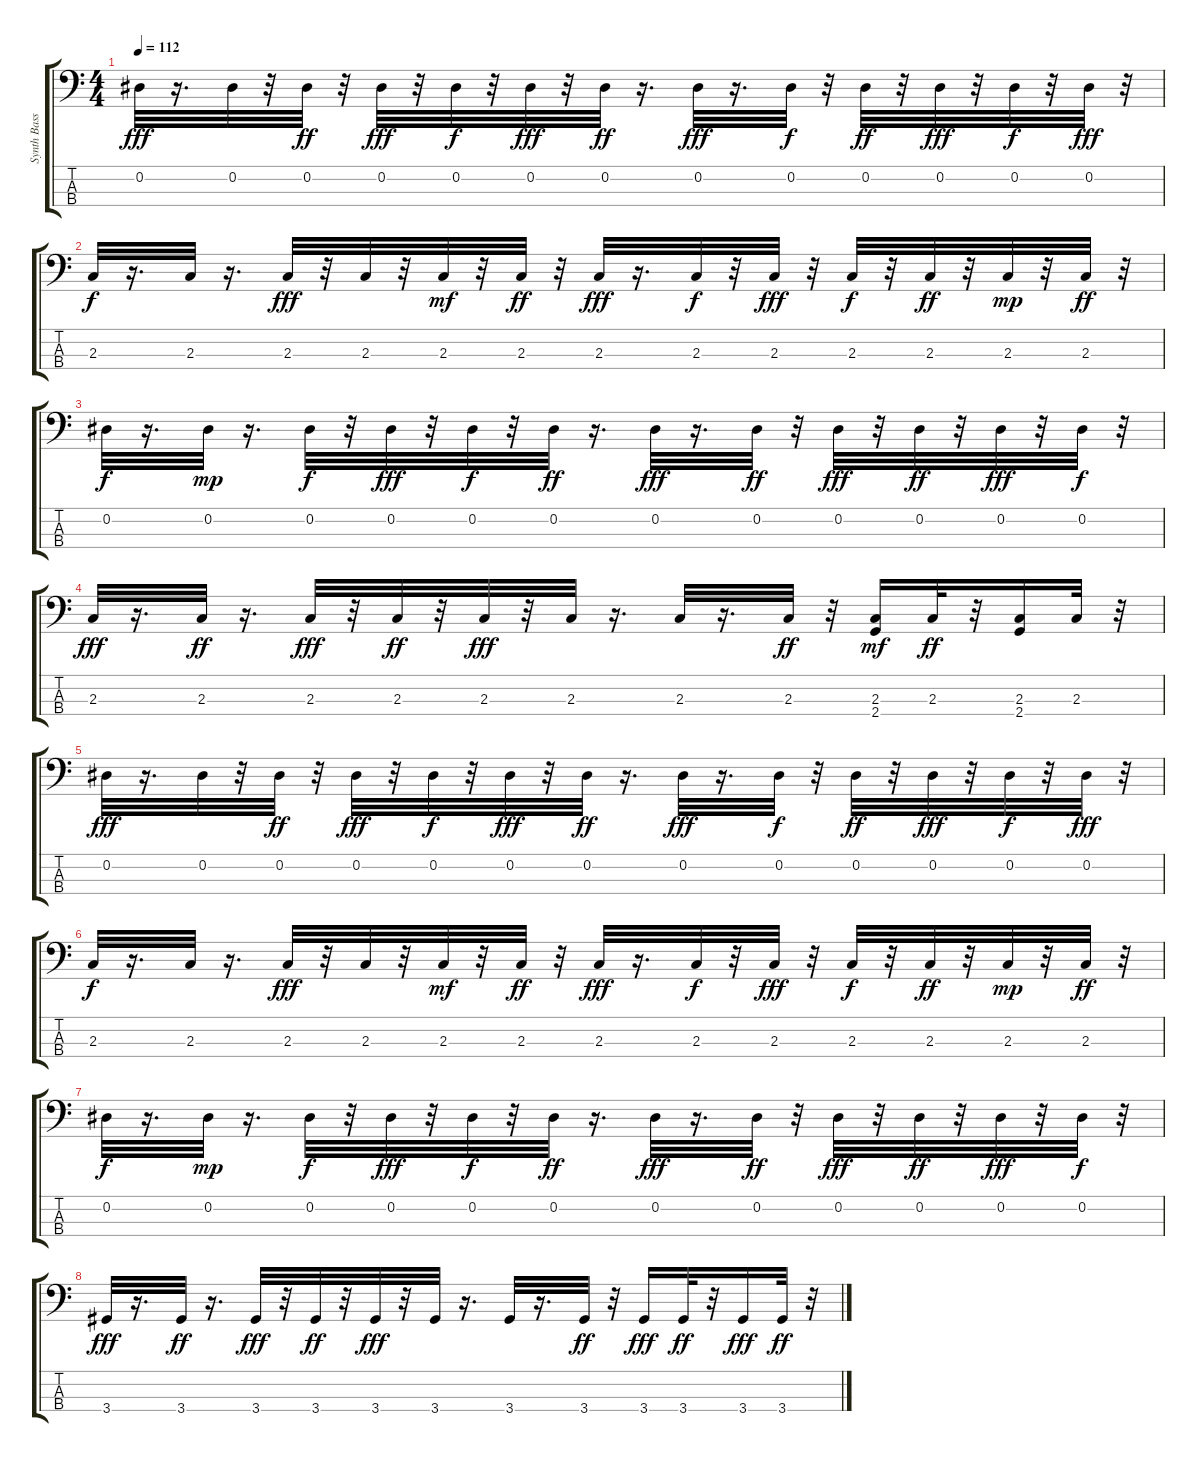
\track ("Synth Bass" "Synth Bass") {instrument synthbass1}
\staff {score tabs}
\tuning (Ab2 Eb2 Bb1 F1) {hide}
\ts (4 4)
\tempo 112
\clef f4
\ks c
0.2.32{dy fff} r.16{d} 0.2.32 r.32 0.2.32{dy ff} r.32 0.2.32{dy fff} r.32 0.2.32{dy f} r.32 0.2.32{dy fff} r.32 0.2.32{dy ff} r.16{d} 0.2.32{dy fff} r.16{d} 0.2.32{dy f} r.32 0.2.32{dy ff} r.32 0.2.32{dy fff} r.32 0.2.32{dy f} r.32 0.2.32{dy fff} r.32 |
2.3.32{dy f} r.16{d} 2.3.32 r.16{d} 2.3.32{dy fff} r.32 2.3.32 r.32 2.3.32{dy mf} r.32 2.3.32{dy ff} r.32 2.3.32{dy fff} r.16{d} 2.3.32{dy f} r.32 2.3.32{dy fff} r.32 2.3.32{dy f} r.32 2.3.32{dy ff} r.32 2.3.32{dy mp} r.32 2.3.32{dy ff} r.32 |
0.2.32{dy f} r.16{d} 0.2.32{dy mp} r.16{d} 0.2.32{dy f} r.32 0.2.32{dy fff} r.32 0.2.32{dy f} r.32 0.2.32{dy ff} r.16{d} 0.2.32{dy fff} r.16{d} 0.2.32{dy ff} r.32 0.2.32{dy fff} r.32 0.2.32{dy ff} r.32 0.2.32{dy fff} r.32 0.2.32{dy f} r.32 |
2.3.32{dy fff} r.16{d} 2.3.32{dy ff} r.16{d} 2.3.32{dy fff} r.32 2.3.32{dy ff} r.32 2.3.32{dy fff} r.32 2.3.32 r.16{d} 2.3.32 r.16{d} 2.3.32{dy ff} r.32 (2.3 2.4).16{dy mf} 2.3.32{dy ff} r.32 (2.3 2.4).16 2.3.32 r.32 |
0.2.32{dy fff} r.16{d} 0.2.32 r.32 0.2.32{dy ff} r.32 0.2.32{dy fff} r.32 0.2.32{dy f} r.32 0.2.32{dy fff} r.32 0.2.32{dy ff} r.16{d} 0.2.32{dy fff} r.16{d} 0.2.32{dy f} r.32 0.2.32{dy ff} r.32 0.2.32{dy fff} r.32 0.2.32{dy f} r.32 0.2.32{dy fff} r.32 |
2.3.32{dy f volume 16 instrument synthbass1} r.16{d} 2.3.32 r.16{d} 2.3.32{dy fff} r.32 2.3.32 r.32 2.3.32{dy mf} r.32 2.3.32{dy ff} r.32 2.3.32{dy fff} r.16{d} 2.3.32{dy f} r.32 2.3.32{dy fff} r.32 2.3.32{dy f} r.32 2.3.32{dy ff} r.32 2.3.32{dy mp} r.32 2.3.32{dy ff} r.32 |
0.2.32{dy f} r.16{d} 0.2.32{dy mp} r.16{d} 0.2.32{dy f} r.32 0.2.32{dy fff} r.32 0.2.32{dy f} r.32 0.2.32{dy ff} r.16{d} 0.2.32{dy fff} r.16{d} 0.2.32{dy ff} r.32 0.2.32{dy fff} r.32 0.2.32{dy ff} r.32 0.2.32{dy fff} r.32 0.2.32{dy f} r.32 |
3.4.32{dy fff} r.16{d} 3.4.32{dy ff} r.16{d} 3.4.32{dy fff} r.32 3.4.32{dy ff} r.32 3.4.32{dy fff} r.32 3.4.32 r.16{d} 3.4.32 r.16{d} 3.4.32{dy ff} r.32 3.4.16{dy fff} 3.4.32{dy ff} r.32 3.4.16{dy fff} 3.4.32{dy ff} r.32
